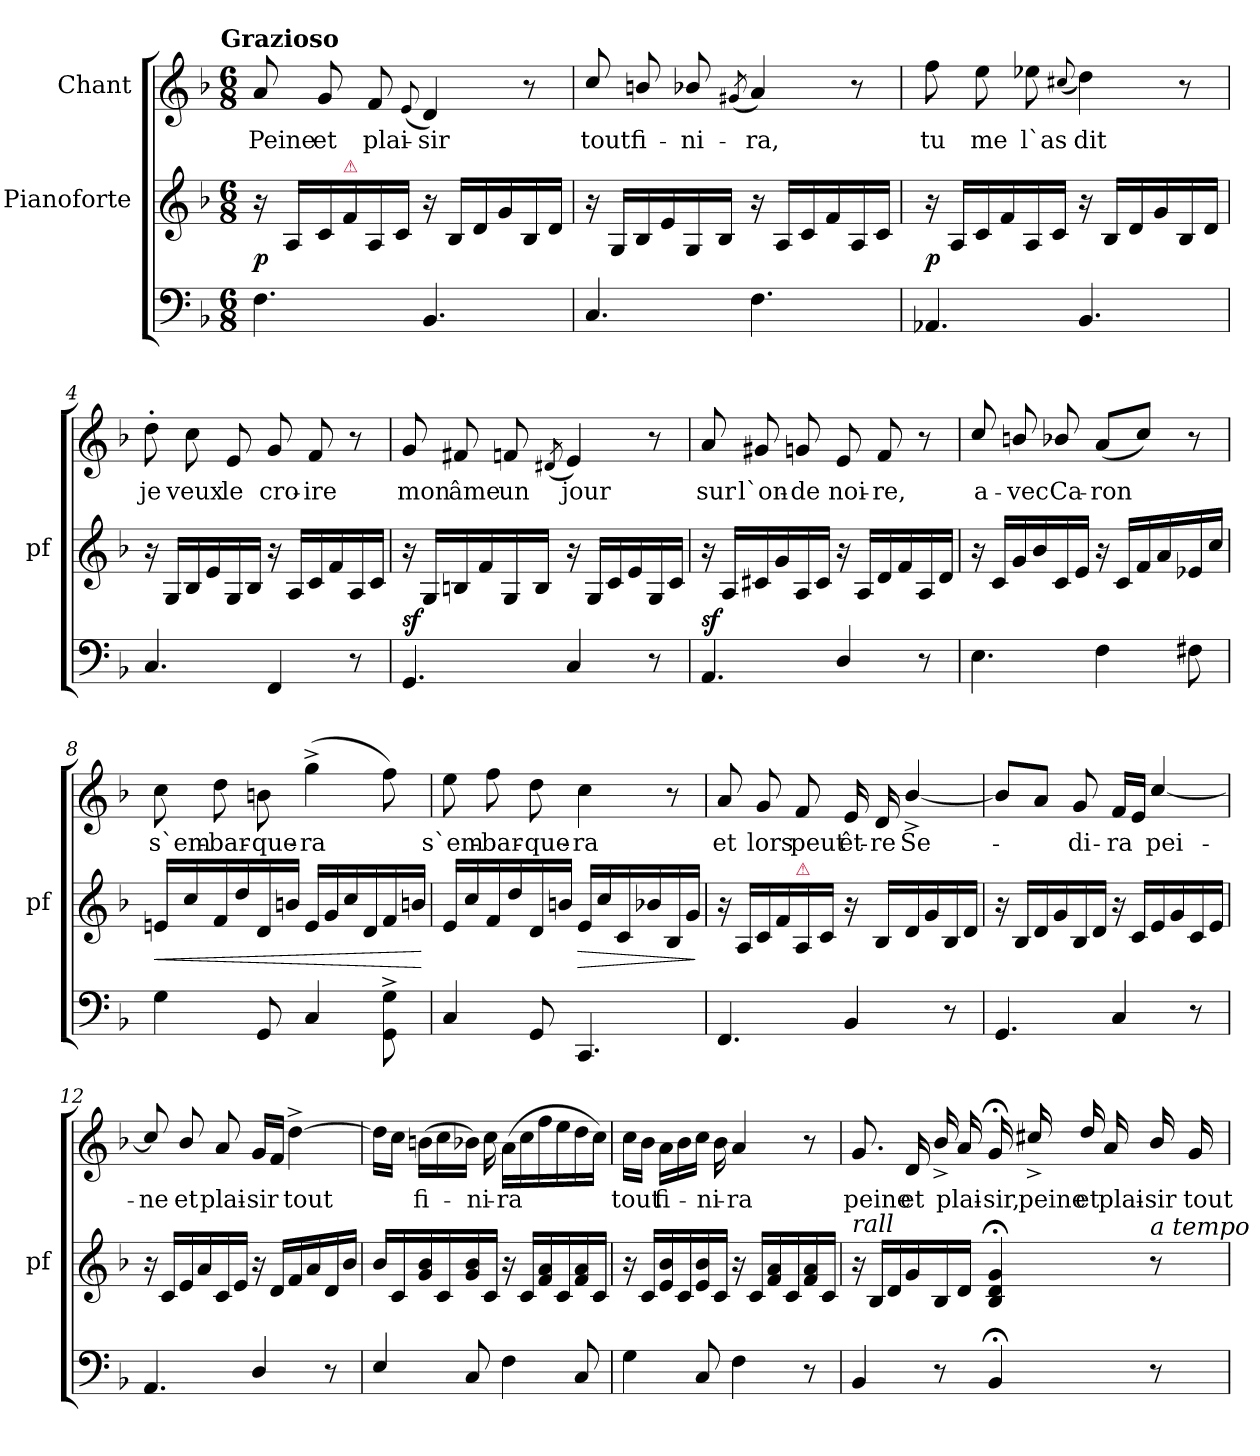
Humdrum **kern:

**kern	**kern	**dynam	**kern	**text
*part3	*part2	*part2	*part1	*part1
*staff3	*staff2	*staff2	*staff1	*staff1
*	*I"Pianoforte	*	*I"Chant	*
*	*I'pf	*	*	*
*clefF4	*clefG2	*	*clefG2	*
*k[b-]	*k[b-]	*	*k[b-]	*
!!LO:TX:omd:t=Grazioso
*M6/8	*M6/8	*	*M6/8	*
=1	=1	=1	=1	=1
4.F\	16r	p	8a/	Peine
.	16A/LL	.	.	.
.	16c/	.	8g/	et
!	!LO:TX:a:color=crimson:t=⚠	!	!	!
.	16f/	.	.	.
.	16A/	.	8f/	plai-
.	16c/JJ	.	.	.
.	.	.	(8qqe/	.
4.BB-/	16r	.	4d/)	-sir
.	16B-/LL	.	.	.
.	16d/	.	.	.
.	16g/	.	.	.
.	16B-/	.	8r	.
.	16d/JJ	.	.	.
=2	=2	=2	=2	=2
4.C/	16r	.	8cc/	tout
.	16G/LL	.	.	.
.	16B-/	.	8bn/	fi-
.	16e/	.	.	.
.	16G/	.	8b-X/	-ni-
.	16B-/JJ	.	.	.
.	.	.	(>8qg#X/	.
4.F\	16r	.	4a/)	-ra,
.	16A/LL	.	.	.
.	16c/	.	.	.
.	16f/	.	.	.
.	16A/	.	8r	.
.	16c/JJ	.	.	.
=3	=3	=3	=3	=3
4.AA-X/	16r	p	8ff\	tu
.	16A/LL	.	.	.
.	16c/	.	8ee\	me
.	16f/	.	.	.
.	16A/	.	8ee-X\	l`as
.	16c/JJ	.	.	.
.	.	.	(8qqcc#X/	.
4.BB-/	16r	.	4dd\)	dit
.	16B-/LL	.	.	.
.	16d/	.	.	.
.	16g/	.	.	.
.	16B-/	.	8r	.
.	16d/JJ	.	.	.
=4	=4	=4	=4	=4
4.C/	16r	.	8dd'\	je
.	16G/LL	.	.	.
.	16B-/	.	8cc\	veux
.	16e/	.	.	.
.	16G/	.	8e/	le
.	16B-/JJ	.	.	.
4FF/	16r	.	8g/	cro-
.	16A/LL	.	.	.
.	16c/	.	8f/	-ire
.	16f/	.	.	.
8r	16A/	.	8r	.
.	16c/JJ	.	.	.
=5	=5	=5	=5	=5
4.GG/	16r	sf	8g/	mon
.	16G/LL	.	.	.
.	16Bn/	.	8f#X/	âme
.	16f/	.	.	.
.	16G/	.	8fn/	un
.	16B/JJ	.	.	.
.	.	.	(8qd#X/	.
4C/	16r	.	4e/)	jour
.	16G/LL	.	.	.
.	16c/	.	.	.
.	16e/	.	.	.
8r	16G/	.	8r	.
.	16c/JJ	.	.	.
=6	=6	=6	=6	=6
4.AA/	16r	sf	8a/	sur
.	16A/LL	.	.	.
.	16c#X/	.	8g#X/	l`on-
.	16g/	.	.	.
.	16A/	.	8gn/	-de
.	16c#/JJ	.	.	.
4D/	16r	.	8e/	noi-
.	16A/LL	.	.	.
.	16d/	.	8f/	-re,
.	16f/	.	.	.
8r	16A/	.	8r	.
.	16d/JJ	.	.	.
=7	=7	=7	=7	=7
4.E\	16r	.	8cc/	a-
.	16c/LL	.	.	.
.	16g/	.	8bn/	-vec
.	16b-/	.	.	.
.	16c/	.	8b-X/	Ca-
.	16e/JJ	.	.	.
4F\	16r	.	(8a/L	-ron
.	16c/LL	.	.	.
.	16f/	.	8cc/J)	.
.	16a/	.	.	.
8F#X\	16e-X/	.	8r	.
.	16cc/JJ	.	.	.
=8	=8	=8	=8	=8
!	!	!LO:HP:b	!	!
4G\	16en/LL	<	8cc\	s`em-
.	16cc/	.	.	.
.	16f/	.	8dd\	-bar-
.	16dd/	.	.	.
8GG/	16d/	.	8bn\	-que-
.	16bn/JJ	.	.	.
4C/	16e/LL	.	(4gg^\	-ra
.	16g/	.	.	.
.	16cc/	.	.	.
.	16d/	.	.	.
8GG^<\ 8G^<\	16f/	.	8ff\)	.
.	16bn/JJ	.	.	.
.	.	[	.	.
=9	=9	=9	=9	=9
4C/	16e/LL	.	8ee\	s`em-
.	16cc/	.	.	.
.	16f/	.	8ff\	-bar-
.	16dd/	.	.	.
8GG/	16d/	.	8dd\	-que-
.	16bn/JJ	.	.	.
!	!	!LO:HP:b	!	!
4.CC/	16e/LL	>	4cc\	-ra
.	16cc/	.	.	.
.	16c/	.	.	.
.	16b-X/	.	.	.
.	16B-/	.	8r	.
.	16g/JJ	.	.	.
.	.	]	.	.
=10	=10	=10	=10	=10
4.FF/	16r	.	8a/	et
.	16A/LL	.	.	.
.	16c/	.	8g/	lors
.	16f/	.	.	.
!	!LO:TX:a:color=crimson:t=⚠	!	!	!
.	16A/	.	8f/	peut
.	16c/JJ	.	.	.
4BB-/	16r	.	16e/	êt-
.	16B-/LL	.	16d/	-re
.	16d/	.	[4b-^/	Se-
.	16g/	.	.	.
8r	16B-/	.	.	.
.	16d/JJ	.	.	.
=11	=11	=11	=11	=11
4.GG/	16r	.	8b-/L]	.
.	16B-/LL	.	.	.
.	16d/	.	8a/J	.
.	16g/	.	.	.
.	16B-/	.	8g/	-di-
.	16d/JJ	.	.	.
4C/	16r	.	16f/LL	-ra
.	16c/LL	.	16e/JJ	.
.	16e/	.	[4cc/	pei-
.	16g/	.	.	.
8r	16c/	.	.	.
.	16e/JJ	.	.	.
=12	=12	=12	=12	=12
4.AA/	16r	.	8cc/]	-ne
.	16c/LL	.	.	.
.	16e/	.	8b-/	et
.	16a/	.	.	.
.	16c/	.	8a/	plai-
.	16e/JJ	.	.	.
4D/	16r	.	16g/LL	-sir
.	16d/LL	.	16f/JJ	.
.	16f/	.	[4dd^\	tout
.	16a/	.	.	.
8r	16d/	.	.	.
.	16b-/JJ	.	.	.
=13	=13	=13	=13	=13
4E/	16b-/LL	.	16dd\LL]	.
.	16c/	.	16cc\JJ	.
.	16g/ 16b-/	.	(16bn\LL	fi-
.	16c/	.	16cc\	.
8C/	16g/ 16b-/	.	16b-X\JJ)	.
.	16c/JJ	.	16cc\	-ni-
4F\	16r	.	(16a\LL	-ra
.	16c/LL	.	16cc\	.
.	16f/ 16a/	.	16ff\	.
.	16c/	.	16ee\	.
8C/	16f/ 16a/	.	16dd\	.
.	16c/JJ	.	16cc\JJ)	.
=14	=14	=14	=14	=14
4G\	16r	.	16cc\LL	tout
.	16c/LL	.	16b-\JJ	.
.	16e/ 16b-/	.	16a\LL	fi-
.	16c/	.	16b-\	.
8C/	16e/ 16b-/	.	16cc\JJ	.
.	16c/JJ	.	16b-\	-ni-
4F\	16r	.	4a/	-ra
.	16c/LL	.	.	.
.	16f/ 16a/	.	.	.
.	16c/	.	.	.
8r	16f/ 16a/	.	8r	.
.	16c/JJ	.	.	.
=15	=15	=15	=15	=15
!	!LO:TX:a:i:t=rall	!	!	!
4BB-/	16r	.	8.g/	peine
.	16B-/LL	.	.	.
.	16d/	.	.	.
.	16g/	.	16d/	et
8r	16B-/	.	16b-^>/	.
.	16d/JJ	.	16a/	plai-
4BB-;</	4B-;</ 4d;</ 4g;</	.	16g;</	-sir,
.	.	.	16cc#X^>/	peine
.	.	.	16dd/	et
.	.	.	16a/	plai-
!	!LO:TX:a:i:t=a tempo	!	!	!
8r	8r	.	16b-/	-sir
.	.	.	16g/	tout
=	=	=	=	=
*-	*-	*-	*-	*-
